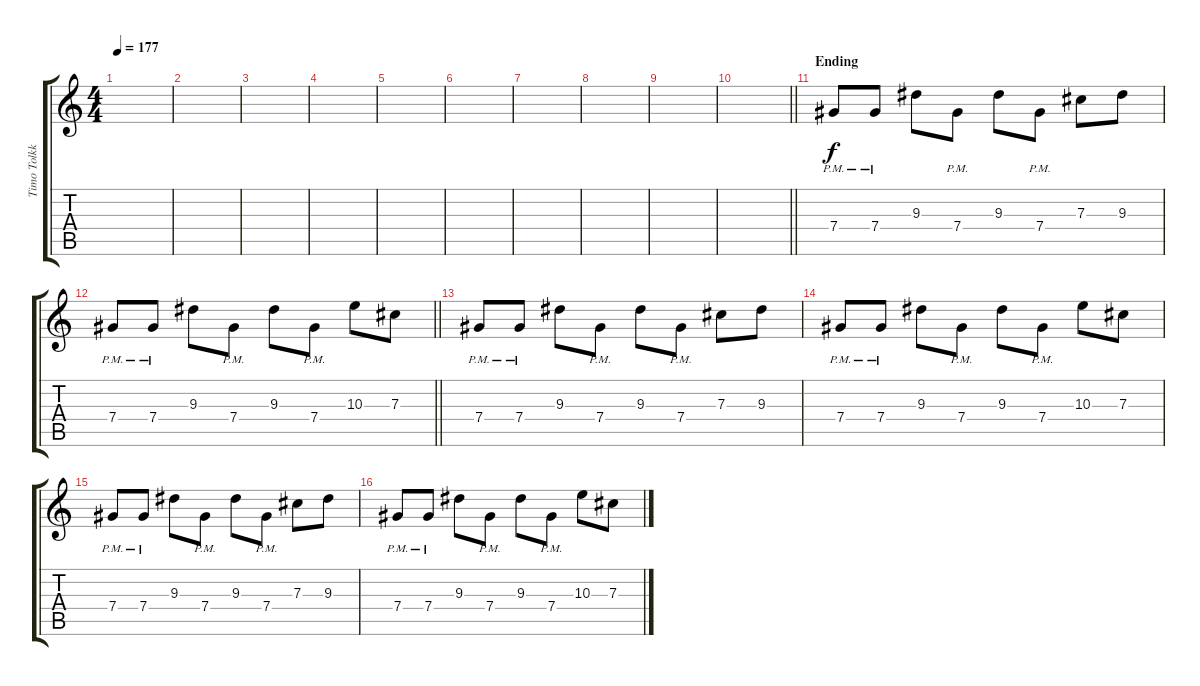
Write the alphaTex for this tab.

\track ("Timo Tolkki (Lead)" "Timo Tolkk") {instrument distortionguitar}
\staff {score tabs}
\tuning (Eb4 Bb3 Gb3 Db3 Ab2 Eb2) {hide}
\ts (4 4)
\tempo 177
\clef g2
\ks c
|
|
|
|
|
|
|
|
|
\barLineRight lightlight
|
\section ("" "Ending")
7.4{pm}.8 7.4{pm}.8 9.3.8 7.4{pm}.8 9.3.8 7.4{pm}.8 7.3.8 9.3.8 |
\barLineRight lightlight
7.4{pm}.8 7.4{pm}.8 9.3.8 7.4{pm}.8 9.3.8 7.4{pm}.8 10.3.8 7.3.8 |
\section ("" "")
7.4{pm}.8 7.4{pm}.8 9.3.8 7.4{pm}.8 9.3.8 7.4{pm}.8 7.3.8 9.3.8 |
7.4{pm}.8 7.4{pm}.8 9.3.8 7.4{pm}.8 9.3.8 7.4{pm}.8 10.3.8 7.3.8 |
7.4{pm}.8 7.4{pm}.8 9.3.8 7.4{pm}.8 9.3.8 7.4{pm}.8 7.3.8 9.3.8 |
7.4{pm}.8 7.4{pm}.8 9.3.8 7.4{pm}.8 9.3.8 7.4{pm}.8 10.3.8 7.3.8
